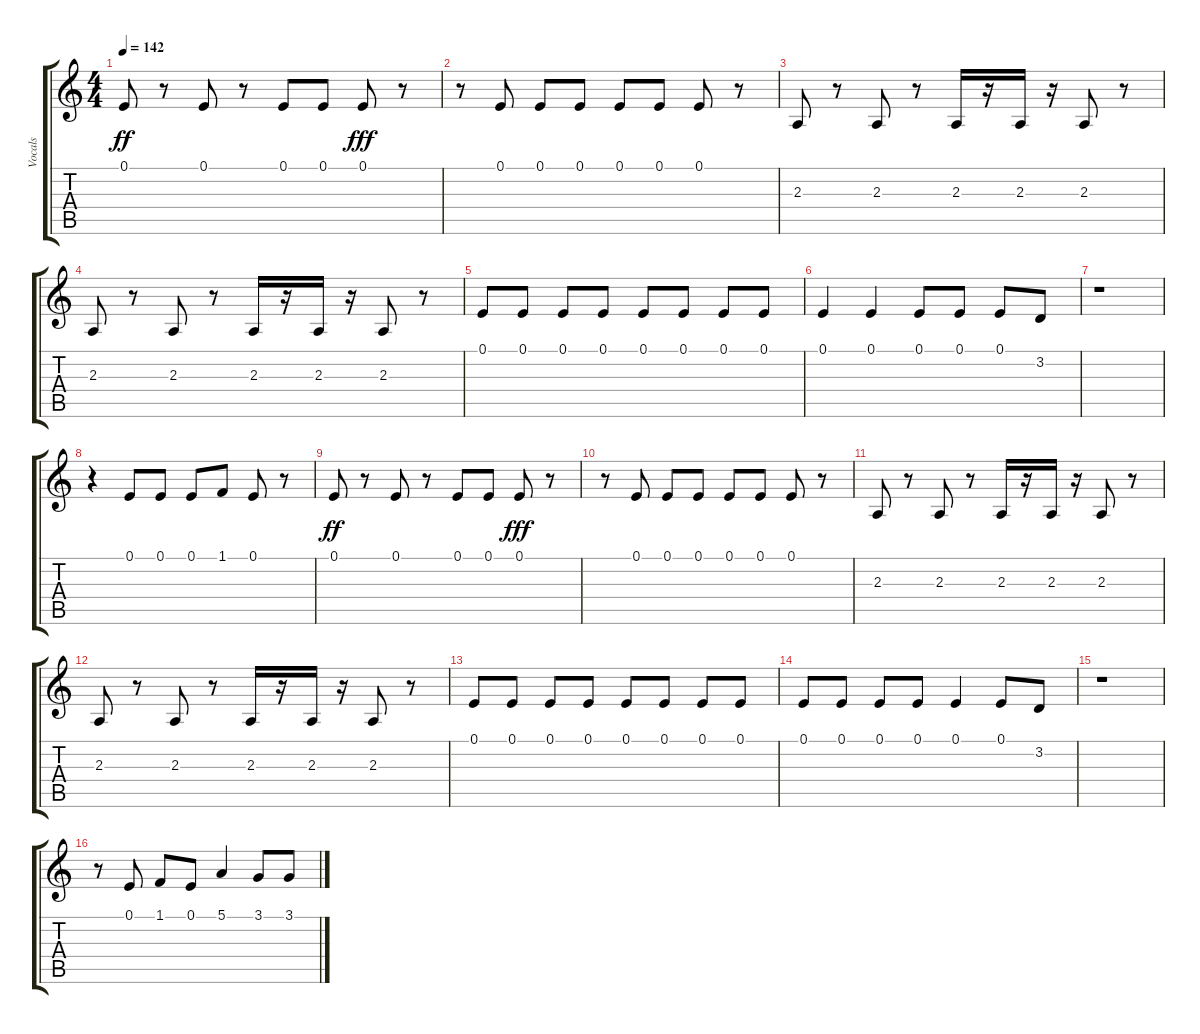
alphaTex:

\track ("Vocals" "Vocals") {instrument lead1square}
\staff {score tabs}
\tuning (E4 B3 G3 D3 A2 E2) {hide}
\ts (4 4)
\tempo 142
\clef g2
\ks c
0.1.8{dy ff} r.8 0.1.8 r.8 0.1.8 0.1.8 0.1.8{dy fff} r.8 |
r.8 0.1.8 0.1.8 0.1.8 0.1.8 0.1.8 0.1.8 r.8 |
2.3.8 r.8 2.3.8 r.8 2.3.16 r.16 2.3.16 r.16 2.3.8 r.8 |
2.3.8 r.8 2.3.8 r.8 2.3.16 r.16 2.3.16 r.16 2.3.8 r.8 |
0.1.8 0.1.8 0.1.8 0.1.8 0.1.8 0.1.8 0.1.8 0.1.8 |
0.1.4 0.1.4 0.1.8 0.1.8 0.1.8 3.2.8 |
r.1 |
r.4 0.1.8 0.1.8 0.1.8 1.1.8 0.1.8 r.8 |
0.1.8{dy ff} r.8 0.1.8 r.8 0.1.8 0.1.8 0.1.8{dy fff} r.8 |
r.8 0.1.8 0.1.8 0.1.8 0.1.8 0.1.8 0.1.8 r.8 |
2.3.8 r.8 2.3.8 r.8 2.3.16 r.16 2.3.16 r.16 2.3.8 r.8 |
2.3.8 r.8 2.3.8 r.8 2.3.16 r.16 2.3.16 r.16 2.3.8 r.8 |
0.1.8 0.1.8 0.1.8 0.1.8 0.1.8 0.1.8 0.1.8 0.1.8 |
0.1.8 0.1.8 0.1.8 0.1.8 0.1.4 0.1.8 3.2.8 |
r.1 |
r.8 0.1.8 1.1.8 0.1.8 5.1.4 3.1.8 3.1.8
